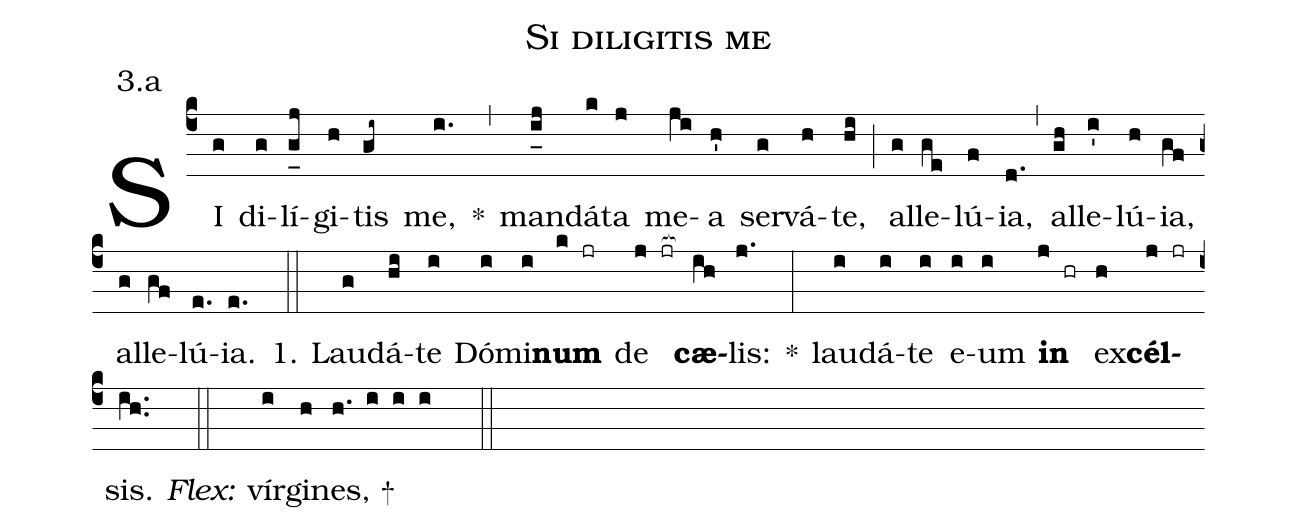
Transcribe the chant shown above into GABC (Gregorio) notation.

name:Si diligitis me;
office-part:Antiphona;
mode:3;
annotation: 3.a;
%%
(c4) SI(g) di(g)lí(g_[uh:l]j)gi(h)tis(gi~) me,(i.) *(,) man(i_[uh:l]j)dá(k)ta(j) me(ji)a(h') ser(g)vá(h)te,(hi) (;) al(g)le(ge)lú(f){ia},(d.) (,) al(gh)le(i')lú(h){ia},(gf) al(g)le(gf)lú(e.){ia}.(e.) (::)
1. Lau(g)dá(hi)te(i) Dó(i)mi(i)<b>num</b>(k jr) de(j jr[ocb:1{]) <b>cæ</b>(ih[ocb:0}])lis:(j.) *(:) lau(i)dá(i)te(i) e(i)um(i) <b>in</b>(j hr) ex(h)<b>cél</b>(j jr)sis.(ih..) <i>Flex:</i>(::)  vír(i)gi(h)nes, +(h. i i i  ::)
